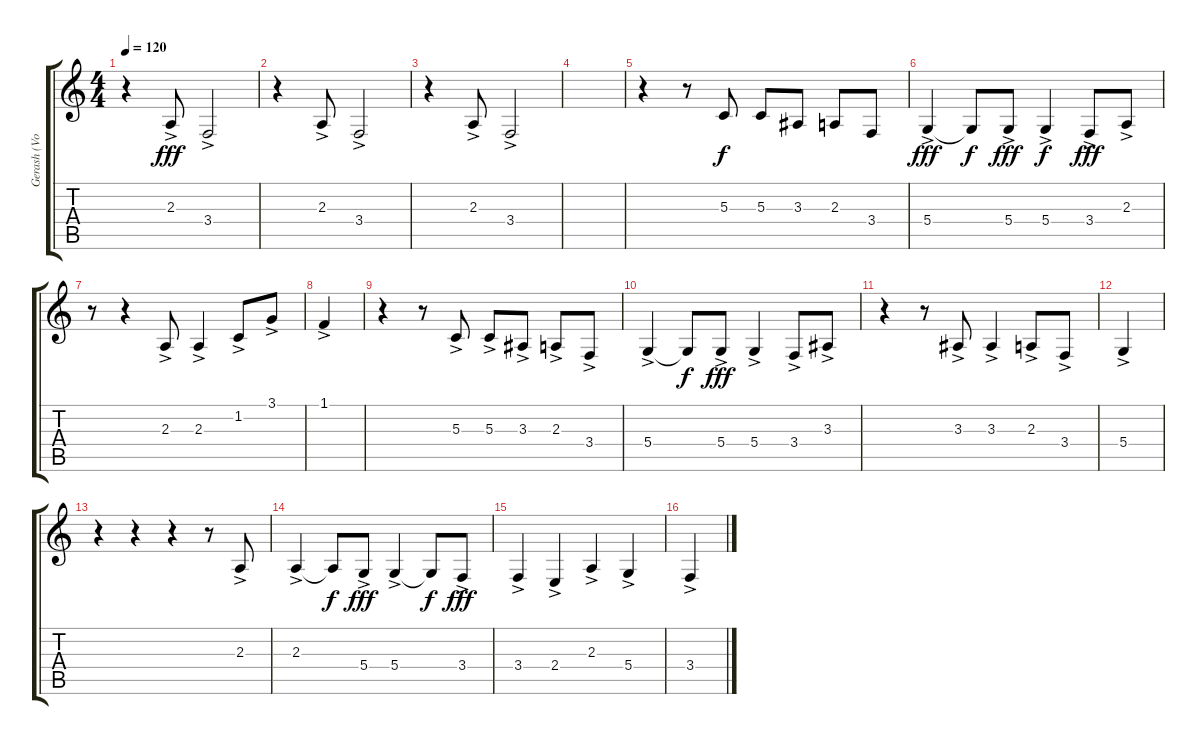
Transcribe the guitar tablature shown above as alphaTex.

\track ("Gerash (Vokal)" "Gerash (Vo") {instrument synthbrass2}
\staff {score tabs}
\tuning (E4 B3 G3 D3 A2 E2) {hide}
\ts (4 4)
\tempo 120
\clef g2
\ks c
r.4{dy fff} 2.3{ac}.8 3.4{ac}.2 |
r.4 2.3{ac}.8 3.4{ac}.2 |
r.4 2.3{ac}.8 3.4{ac}.2 |
|
r.4 r.8 5.3.8{dy f} 5.3.8 3.3.8 2.3.8 3.4.8 |
5.4{ac}.4{dy fff} 5.4{t}.8{dy f} 5.4{ac}.8{dy fff} 5.4{ac}.4{dy f} 3.4{ac}.8{dy fff} 2.3{ac}.8 |
r.8 r.4 2.3{ac}.8 2.3{ac}.4 1.2{ac}.8 3.1{ac}.8 |
1.1{ac}.4 |
r.4 r.8 5.3{ac}.8 5.3{ac}.8 3.3{ac}.8 2.3{ac}.8 3.4{ac}.8 |
5.4{ac}.4 5.4{t}.8{dy f} 5.4{ac}.8{dy fff} 5.4{ac}.4 3.4{ac}.8 3.3{ac}.8 |
r.4 r.8 3.3{ac}.8 3.3{ac}.4 2.3{ac}.8 3.4{ac}.8 |
5.4{ac}.4 |
r.4 r.4 r.4 r.8 2.3{ac}.8 |
2.3{ac}.4 2.3{t}.8{dy f} 5.4{ac}.8{dy fff} 5.4{ac}.4 5.4{t}.8{dy f} 3.4{ac}.8{dy fff} |
3.4{ac}.4 2.4{ac}.4 2.3{ac}.4 5.4{ac}.4 |
3.4{ac}.4
